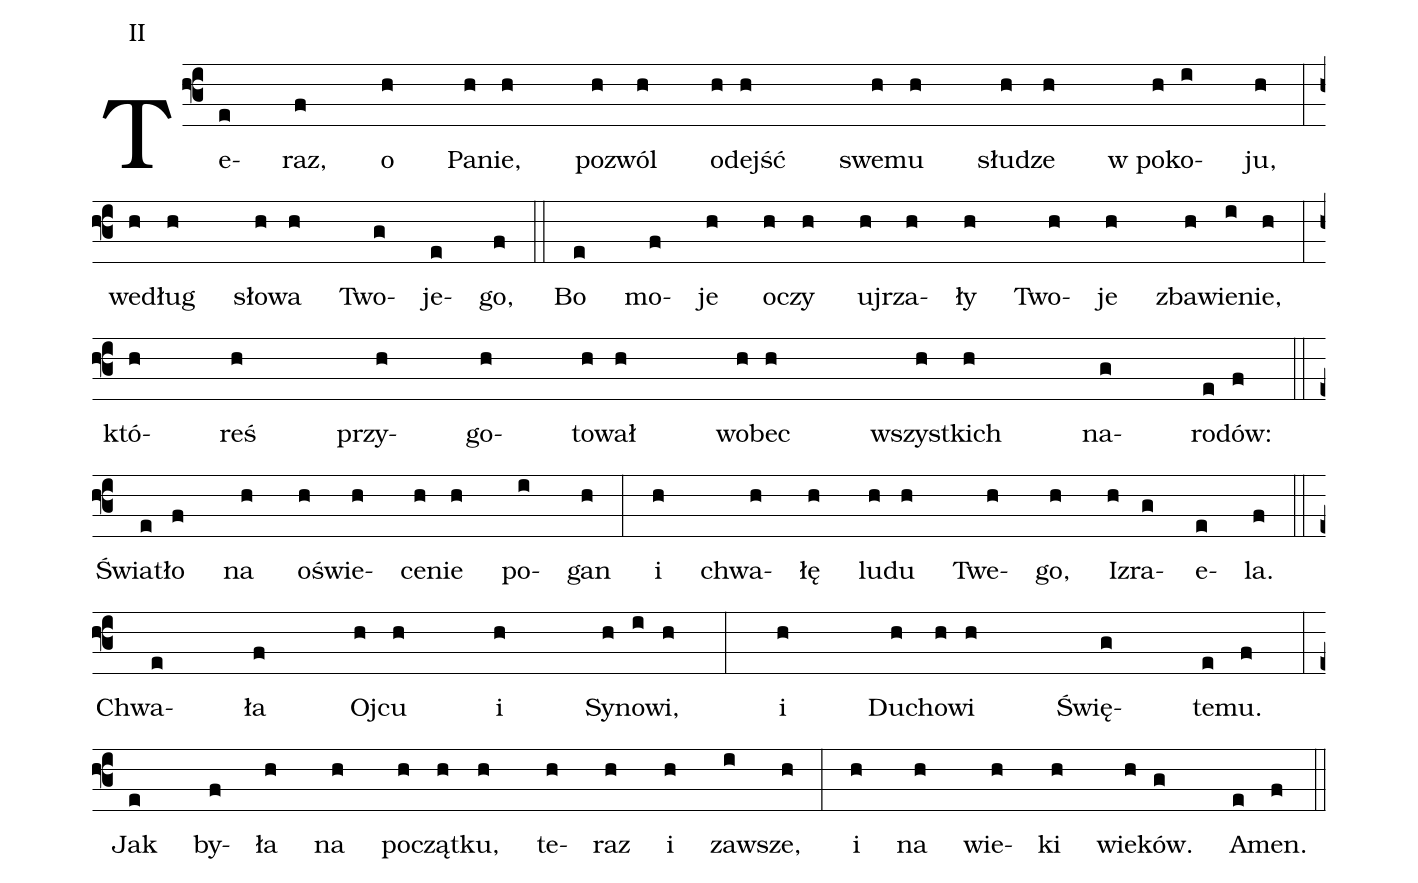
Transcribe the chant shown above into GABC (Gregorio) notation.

annotation: II;
%%
(f3)Te(e)raz,(f) o(h) Pa(h)nie,(h) po(h)zwól(h) o(h)dejść(h) swe(h)mu(h) słu(h)dze(h) w po(h)ko(i)ju,(h) (:) (z)
we(h)dług(h) sło(h)wa(h) Two(g)je(e)go,(f) (::)

Bo(e) mo(f)je(h) o(h)czy(h) uj(h)rza(h)ły(h) Two(h)je(h) zba(h)wie(i)nie,(h) (:) (z)
któ(h)reś(h) przy(h)go(h)to(h)wał(h) wo(h)bec(h) wszyst(h)kich(h) na(g)ro(e)dów:(f) (::) (z)

Świa(e)tło(f) na(h) o(h)świe(h)ce(h)nie(h) po(i)gan(h) (:)
i(h) chwa(h)łę(h) lu(h)du(h) Twe(h)go,(h) I(h)zra(g)e(e)la.(f) (::) (z)

Chwa(e)ła(f) Oj(h)cu(h) i(h) Sy(h)no(i)wi,(h) (:)
i(h) Du(h)cho(h)wi(h) Świę(g)te(e)mu.(f) (:) (z)

Jak(e) by(f)ła(h) na(h) po(h)cząt(h)ku,(h) te(h)raz(h) i(h) za(i)wsze,(h) (:)
i(h) na(h) wie(h)ki(h) wie(h)ków.(g) A(e)men.(f) (::) (z)
